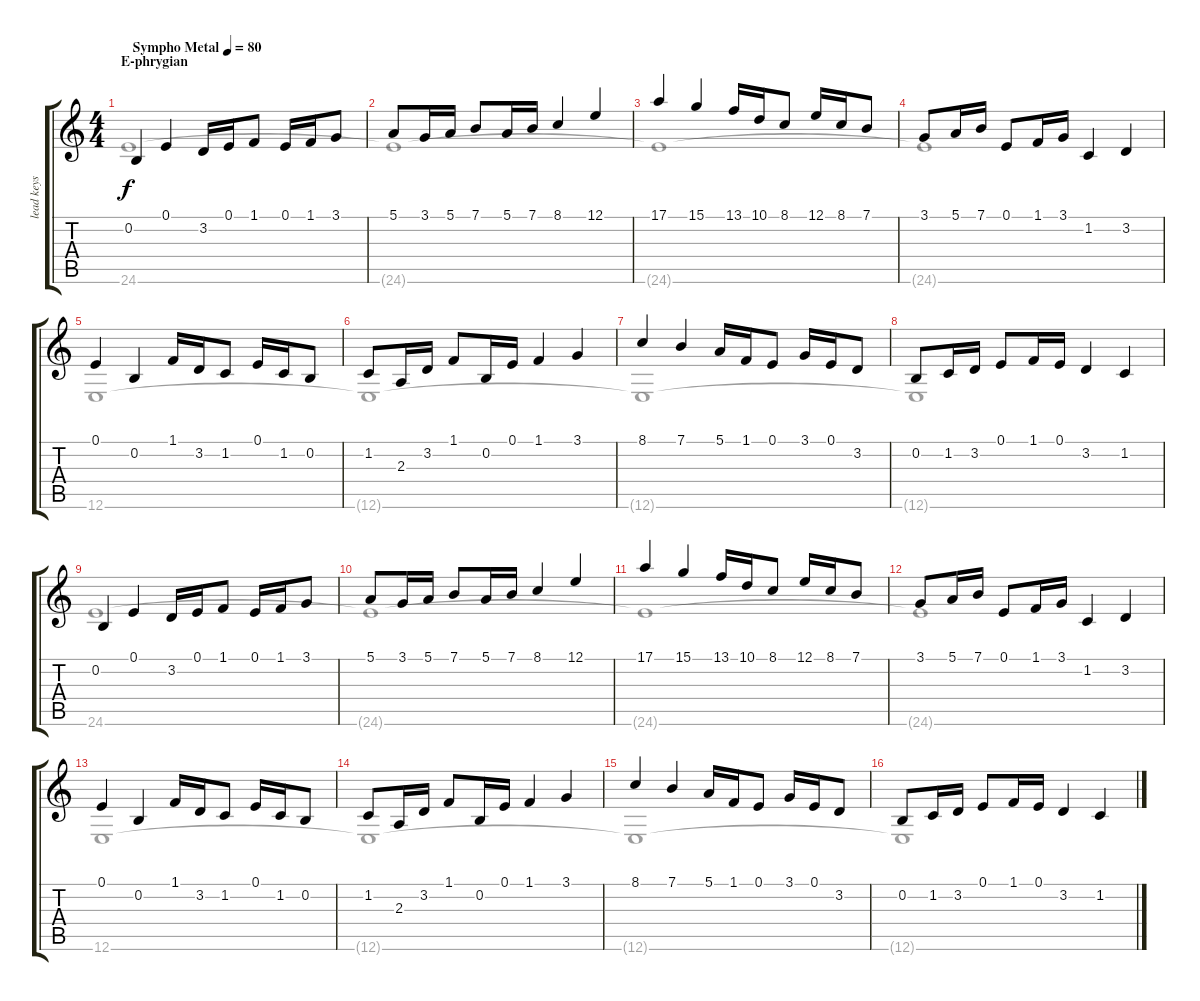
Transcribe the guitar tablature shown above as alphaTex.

\track ("lead keys" "lead keys") {instrument flute}
\staff {score tabs}
\tuning (E4 B3 G3 D3 A2 E2) {hide}
\voice
\ts (4 4)
\section ("" "E-phrygian")
\tempo (80 "Sympho Metal")
\clef g2
\ks c
0.2.4{dy f instrument flute} 0.1.4 3.2.16 0.1.16 1.1.8 0.1.16 1.1.16 3.1.8 |
5.1.8 3.1.16 5.1.16 7.1.8 5.1.16 7.1.16 8.1.4 12.1.4 |
17.1.4 15.1.4 13.1.16 10.1.16 8.1.8 12.1.16 8.1.16 7.1.8 |
3.1.8 5.1.16 7.1.16 0.1.8 1.1.16 3.1.16 1.2.4 3.2.4 |
0.1.4 0.2.4 1.1.16 3.2.16 1.2.8 0.1.16 1.2.16 0.2.8 |
1.2.8 2.3.16 3.2.16 1.1.8 0.2.16 0.1.16 1.1.4 3.1.4 |
8.1.4 7.1.4 5.1.16 1.1.16 0.1.8 3.1.16 0.1.16 3.2.8 |
0.2.8 1.2.16 3.2.16 0.1.8 1.1.16 0.1.16 3.2.4 1.2.4 |
0.2.4{volume 8} 0.1.4 3.2.16 0.1.16 1.1.8 0.1.16 1.1.16 3.1.8 |
5.1.8 3.1.16 5.1.16 7.1.8 5.1.16 7.1.16 8.1.4 12.1.4 |
17.1.4 15.1.4 13.1.16 10.1.16 8.1.8 12.1.16 8.1.16 7.1.8 |
3.1.8 5.1.16 7.1.16 0.1.8 1.1.16 3.1.16 1.2.4 3.2.4 |
0.1.4{volume 0} 0.2.4 1.1.16 3.2.16 1.2.8 0.1.16 1.2.16 0.2.8 |
1.2.8 2.3.16 3.2.16 1.1.8 0.2.16 0.1.16 1.1.4 3.1.4 |
8.1.4 7.1.4 5.1.16 1.1.16 0.1.8 3.1.16 0.1.16 3.2.8 |
0.2.8 1.2.16 3.2.16 0.1.8 1.1.16 0.1.16 3.2.4 1.2.4
\voice
\clef g2
\ottava regular
\simile none
\ks c
24.6.1{dy f} |
24.6{t}.1 |
24.6{t}.1 |
24.6{t}.1 |
12.6.1 |
12.6{t}.1 |
12.6{t}.1 |
12.6{t}.1 |
24.6.1 |
24.6{t}.1 |
24.6{t}.1 |
24.6{t}.1 |
12.6.1 |
12.6{t}.1 |
12.6{t}.1 |
12.6{t}.1
